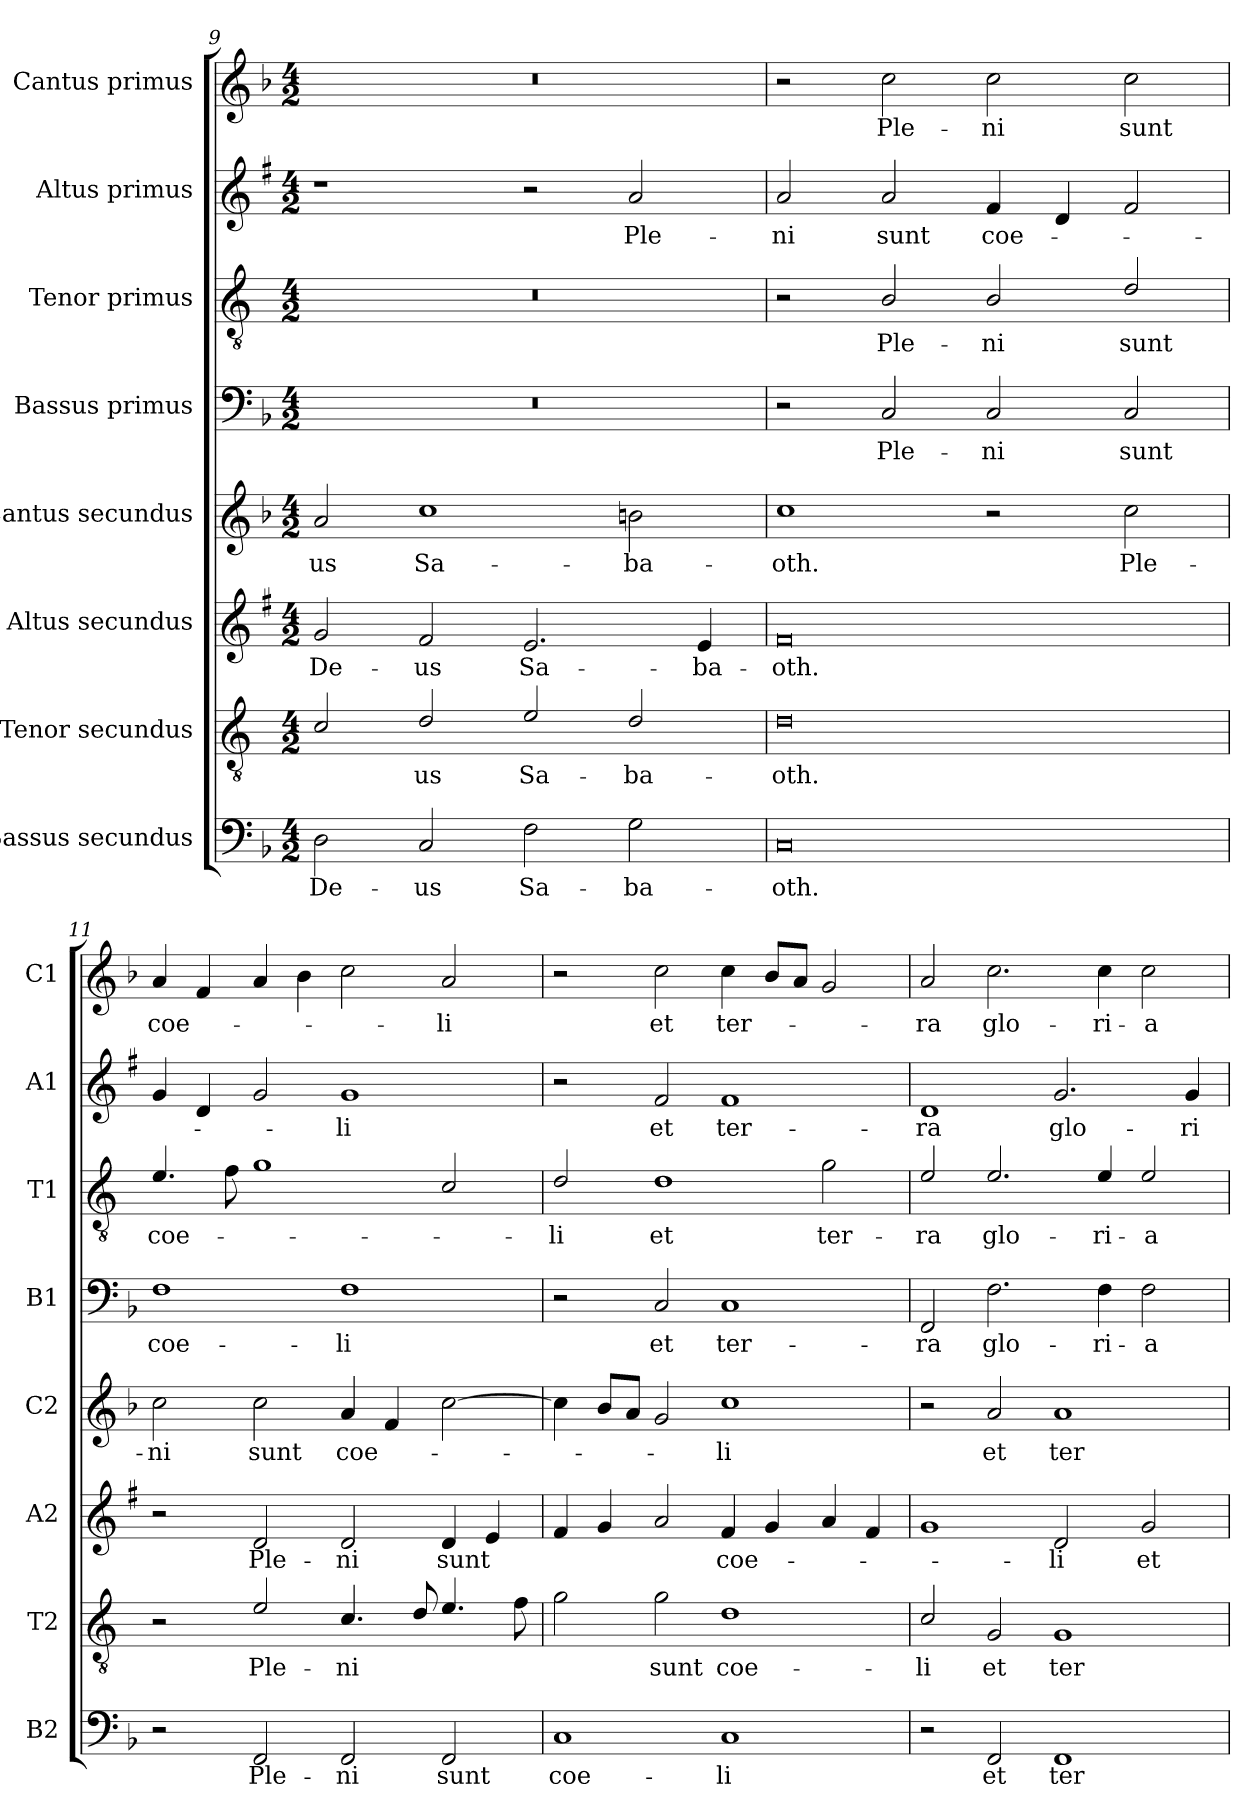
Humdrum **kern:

**kern	**text	**kern	**text	**kern	**text	**kern	**text	**kern	**text	**kern	**text	**kern	**text	**kern	**text
*part8	*part8	*part7	*part7	*part6	*part6	*part5	*part5	*part4	*part4	*part3	*part3	*part2	*part2	*part1	*part1
*staff8	*staff8	*staff7	*staff7	*staff6	*staff6	*staff5	*staff5	*staff4	*staff4	*staff3	*staff3	*staff2	*staff2	*staff1	*staff1
*I"Bassus secundus	*	*I"Tenor secundus	*	*I"Altus secundus	*	*I"Cantus secundus	*	*I"Bassus primus	*	*I"Tenor primus	*	*I"Altus primus	*	*I"Cantus primus	*
*I'B2	*	*I'T2	*	*I'A2	*	*I'C2	*	*I'B1	*	*I'T1	*	*I'A1	*	*I'C1	*
*clefF4	*	*clefGv2	*	*clefG2	*	*clefG2	*	*clefF4	*	*clefGv2	*	*clefG2	*	*clefG2	*
*	*	*ITrd4c7	*	*ITrd1c2	*	*	*	*	*	*ITrd4c7	*	*ITrd1c2	*	*	*
*k[b-]	*	*k[b-]	*	*k[b-]	*	*k[b-]	*	*k[b-]	*	*k[b-]	*	*k[b-]	*	*k[b-]	*
*F:	*	*F:	*	*F:	*	*F:	*	*F:	*	*F:	*	*F:	*	*F:	*
*M4/2	*	*M4/2	*	*M4/2	*	*M4/2	*	*M4/2	*	*M4/2	*	*M4/2	*	*M4/2	*
=9	=9	=9	=9	=9	=9	=9	=9	=9	=9	=9	=9	=9	=9	=9	=9
!	!LO:LY:b	!	!	!	!LO:LY:b	!	!LO:LY:b	!	!	!	!	!	!	!	!
2D\	De-	2F/	.	2f/	De-	2a/	-us	0r	.	0r	.	1r	.	0r	.
!	!LO:LY:b	!	!LO:LY:b	!	!LO:LY:b	!	!LO:LY:b	!	!	!	!	!	!	!	!
2C/	-us	2G/	-us	2e/	-us	1cc	Sa-	.	.	.	.	.	.	.	.
!	!LO:LY:b	!	!LO:LY:b	!	!LO:LY:b	!	!	!	!	!	!	!	!	!	!
2F\	Sa-	2A/	Sa-	2.d/	Sa-	.	.	.	.	.	.	2r	.	.	.
!	!LO:LY:b	!	!LO:LY:b	!	!	!	!LO:LY:b	!	!	!	!	!	!LO:LY:b	!	!
2G\	-ba-	2G/	-ba-	.	.	2bn\	-ba-	.	.	.	.	2g/	Ple-	.	.
!	!	!	!	!	!LO:LY:b	!	!	!	!	!	!	!	!	!	!
.	.	.	.	4d/	-ba-	.	.	.	.	.	.	.	.	.	.
!!LO:PB:g=z
=10	=10	=10	=10	=10	=10	=10	=10	=10	=10	=10	=10	=10	=10	=10	=10
!	!LO:LY:b	!	!LO:LY:b	!	!LO:LY:b	!	!LO:LY:b	!	!	!	!	!	!LO:LY:b	!	!
0C	-oth.	0G	-oth.	0e	-oth.	1cc	-oth.	2r	.	2r	.	2g/	-ni	2r	.
!	!	!	!	!	!	!	!	!	!LO:LY:b	!	!LO:LY:b	!	!LO:LY:b	!	!LO:LY:b
.	.	.	.	.	.	.	.	2C/	Ple-	2E/	Ple-	2g/	sunt	2cc\	Ple-
!	!	!	!	!	!	!	!	!	!LO:LY:b	!	!LO:LY:b	!	!LO:LY:b	!	!LO:LY:b
.	.	.	.	.	.	2r	.	2C/	-ni	2E/	-ni	4e/	coe-	2cc\	-ni
.	.	.	.	.	.	.	.	.	.	.	.	4c/	.	.	.
!	!	!	!	!	!	!	!LO:LY:b	!	!LO:LY:b	!	!LO:LY:b	!	!	!	!LO:LY:b
.	.	.	.	.	.	2cc\	Ple-	2C/	sunt	2G/	sunt	2e/	.	2cc\	sunt
=11	=11	=11	=11	=11	=11	=11	=11	=11	=11	=11	=11	=11	=11	=11	=11
!	!	!	!	!	!	!	!LO:LY:b	!	!LO:LY:b	!	!LO:LY:b	!	!	!	!LO:LY:b
2r	.	2r	.	2r	.	2cc\	-ni	1F	coe-	4.A/	coe-	4f/	.	4a/	coe-
.	.	.	.	.	.	.	.	.	.	.	.	4c/	.	4f/	.
.	.	.	.	.	.	.	.	.	.	8B-\	.	.	.	.	.
!	!LO:LY:b	!	!LO:LY:b	!	!LO:LY:b	!	!LO:LY:b	!	!	!	!	!	!	!	!
2FF/	Ple-	2A/	Ple-	2c/	Ple-	2cc\	sunt	.	.	1c	.	2f/	.	4a/	.
.	.	.	.	.	.	.	.	.	.	.	.	.	.	4b-\	.
!	!LO:LY:b	!	!LO:LY:b	!	!LO:LY:b	!	!LO:LY:b	!	!LO:LY:b	!	!	!	!LO:LY:b	!	!
2FF/	-ni	4.F/	-ni	2c/	-ni	4a/	coe-	1F	-li	.	.	1f	-li	2cc\	.
.	.	.	.	.	.	4f/	.	.	.	.	.	.	.	.	.
.	.	8G/	.	.	.	.	.	.	.	.	.	.	.	.	.
!	!LO:LY:b	!	!	!	!LO:LY:b	!	!	!	!	!	!	!	!	!	!LO:LY:b
2FF/	sunt	4.A/	.	4c/	sunt	[2cc\	.	.	.	2F/	.	.	.	2a/	-li
.	.	.	.	4d/	.	.	.	.	.	.	.	.	.	.	.
.	.	8B-\	.	.	.	.	.	.	.	.	.	.	.	.	.
=12	=12	=12	=12	=12	=12	=12	=12	=12	=12	=12	=12	=12	=12	=12	=12
!	!LO:LY:b	!	!	!	!	!	!	!	!	!	!LO:LY:b	!	!	!	!
1C	coe-	2c\	.	4e/	.	4cc\]	.	2r	.	2G/	-li	2r	.	2r	.
.	.	.	.	4f/	.	8b-/L	.	.	.	.	.	.	.	.	.
.	.	.	.	.	.	8a/J	.	.	.	.	.	.	.	.	.
!	!	!	!LO:LY:b	!	!	!	!	!	!LO:LY:b	!	!LO:LY:b	!	!LO:LY:b	!	!LO:LY:b
.	.	2c\	sunt	2g/	.	2g/	.	2C/	et	1G	et	2e/	et	2cc\	et
!	!LO:LY:b	!	!LO:LY:b	!	!LO:LY:b	!	!LO:LY:b	!	!LO:LY:b	!	!	!	!LO:LY:b	!	!LO:LY:b
1C	-li	1G	coe-	4e/	coe-	1cc	-li	1C	ter-	.	.	1e	ter-	4cc\	ter-
.	.	.	.	4f/	.	.	.	.	.	.	.	.	.	8b-/L	.
.	.	.	.	.	.	.	.	.	.	.	.	.	.	8a/J	.
!	!	!	!	!	!	!	!	!	!	!	!LO:LY:b	!	!	!	!
.	.	.	.	4g/	.	.	.	.	.	2c\	ter-	.	.	2g/	.
.	.	.	.	4e/	.	.	.	.	.	.	.	.	.	.	.
=13	=13	=13	=13	=13	=13	=13	=13	=13	=13	=13	=13	=13	=13	=13	=13
!	!	!	!LO:LY:b	!	!	!	!	!	!LO:LY:b	!	!LO:LY:b	!	!LO:LY:b	!	!LO:LY:b
2r	.	2F/	-li	1f	.	2r	.	2FF/	-ra	2A/	-ra	1c	-ra	2a/	-ra
!	!LO:LY:b	!	!LO:LY:b	!	!	!	!LO:LY:b	!	!LO:LY:b	!	!LO:LY:b	!	!	!	!LO:LY:b
2FF/	et	2C/	et	.	.	2a/	et	2.F\	glo-	2.A/	glo-	.	.	2.cc\	glo-
!	!LO:LY:b	!	!LO:LY:b	!	!LO:LY:b	!	!LO:LY:b	!	!	!	!	!	!LO:LY:b	!	!
1FF	ter-	1C	ter-	2c/	-li	1a	ter-	.	.	.	.	2.f/	glo-	.	.
!	!	!	!	!	!	!	!	!	!LO:LY:b	!	!LO:LY:b	!	!	!	!LO:LY:b
.	.	.	.	.	.	.	.	4F\	-ri-	4A/	-ri-	.	.	4cc\	-ri-
!	!	!	!	!	!LO:LY:b	!	!	!	!LO:LY:b	!	!LO:LY:b	!	!	!	!LO:LY:b
.	.	.	.	2f/	et	.	.	2F\	-a	2A/	-a	.	.	2cc\	-a
!	!	!	!	!	!	!	!	!	!	!	!	!	!LO:LY:b	!	!
.	.	.	.	.	.	.	.	.	.	.	.	4f/	-ri-	.	.
=	=	=	=	=	=	=	=	=	=	=	=	=	=	=	=
*-	*-	*-	*-	*-	*-	*-	*-	*-	*-	*-	*-	*-	*-	*-	*-
